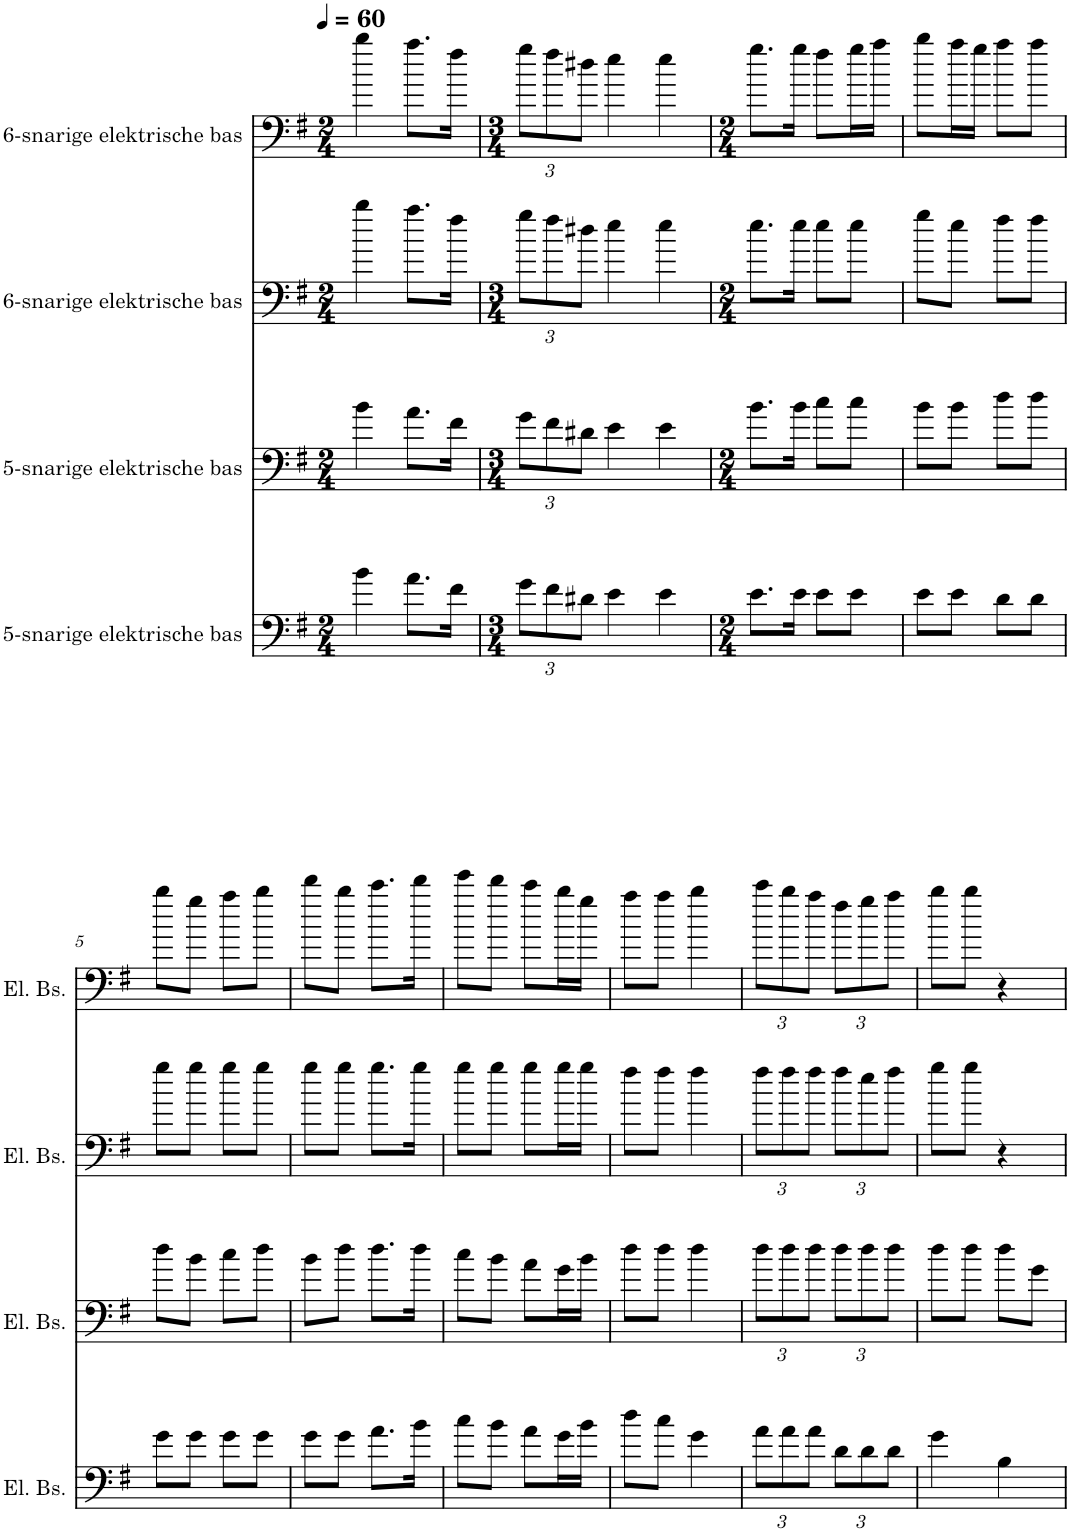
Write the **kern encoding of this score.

**kern	**kern	**kern	**kern
*part4	*part3	*part2	*part1
*staff4	*staff3	*staff2	*staff1
*I"5-snarige elektrische bas	*I"5-snarige elektrische bas	*I"6-snarige elektrische bas	*I"6-snarige elektrische bas
*I'El. Bs.	*I'El. Bs.	*I'El. Bs.	*I'El. Bs.
*clefF4	*clefF4	*clefF4	*clefF4
*Trd7c12	*Trd7c12	*Trd7c12	*Trd7c12
*k[f#]	*k[f#]	*k[f#]	*k[f#]
*M2/4	*M2/4	*M2/4	*M2/4
*MM60	*MM60	*MM60	*MM60
=1	=1	=1	=1
4b\	4b\	4bb\	4bb\
8.a\L	8.a\L	8.aa\L	8.aa\L
16f#\Jk	16f#\Jk	16ff#\Jk	16ff#\Jk
=2	=2	=2	=2
*M3/4	*M3/4	*M3/4	*M3/4
*Xbrackettup	*Xbrackettup	*Xbrackettup	*Xbrackettup
12g\L	12g\L	12gg\L	12gg\L
12f#\	12f#\	12ff#\	12ff#\
12d#X\J	12d#X\J	12dd#X\J	12dd#X\J
4e\	4e\	4ee\	4ee\
4e\	4e\	4ee\	4ee\
=3	=3	=3	=3
*M2/4	*M2/4	*M2/4	*M2/4
8.e\L	8.b\L	8.ee\L	8.gg\L
16e\Jk	16b\Jk	16ee\Jk	16gg\Jk
8e\L	8cc\L	8ee\L	8ff#\L
8e\J	8cc\J	8ee\J	16gg\L
.	.	.	16aa\JJ
=4	=4	=4	=4
8e\L	8b\L	8gg\L	8bb\L
8e\J	8b\J	8ee\J	16aa\L
.	.	.	16gg\JJ
8d\L	8dd\L	8ff#\L	8aa\L
8d\J	8dd\J	8ff#\J	8aa\J
!!LO:LB:g=z
=5	=5	=5	=5
8g\L	8dd\L	8gg\L	8bb\L
8g\J	8b\J	8gg\J	8gg\J
8g\L	8cc\L	8gg\L	8aa\L
8g\J	8dd\J	8gg\J	8bb\J
=6	=6	=6	=6
8g\L	8b\L	8gg\L	8ddd\L
8g\J	8dd\J	8gg\J	8bb\J
8.a\L	8.dd\L	8.gg\L	8.ccc\L
16b\Jk	16dd\Jk	16gg\Jk	16ddd\Jk
=7	=7	=7	=7
8cc\L	8cc\L	8gg\L	8eee\L
8b\J	8b\J	8gg\J	8ddd\J
8a\L	8a\L	8gg\L	8ccc\L
16g\L	16g\L	16gg\L	16bb\L
16b\JJ	16b\JJ	16gg\JJ	16gg\JJ
=8	=8	=8	=8
8dd\L	8dd\L	8ff#\L	8aa\L
8cc\J	8dd\J	8ff#\J	8aa\J
4g\	4dd\	4ff#\	4bb\
=9	=9	=9	=9
12a\L	12dd\L	12ff#\L	12ccc\L
12a\	12dd\	12ff#\	12bb\
12a\J	12dd\J	12ff#\J	12aa\J
12d\L	12dd\L	12ff#\L	12ff#\L
12d\	12dd\	12ee\	12gg\
12d\J	12dd\J	12ff#\J	12aa\J
=10	=10	=10	=10
4g\	8dd\L	8gg\L	8bb\L
.	8dd\J	8gg\J	8bb\J
4B\	8dd\L	4r	4r
.	8g\J	.	.
=	=	=	=
*-	*-	*-	*-
